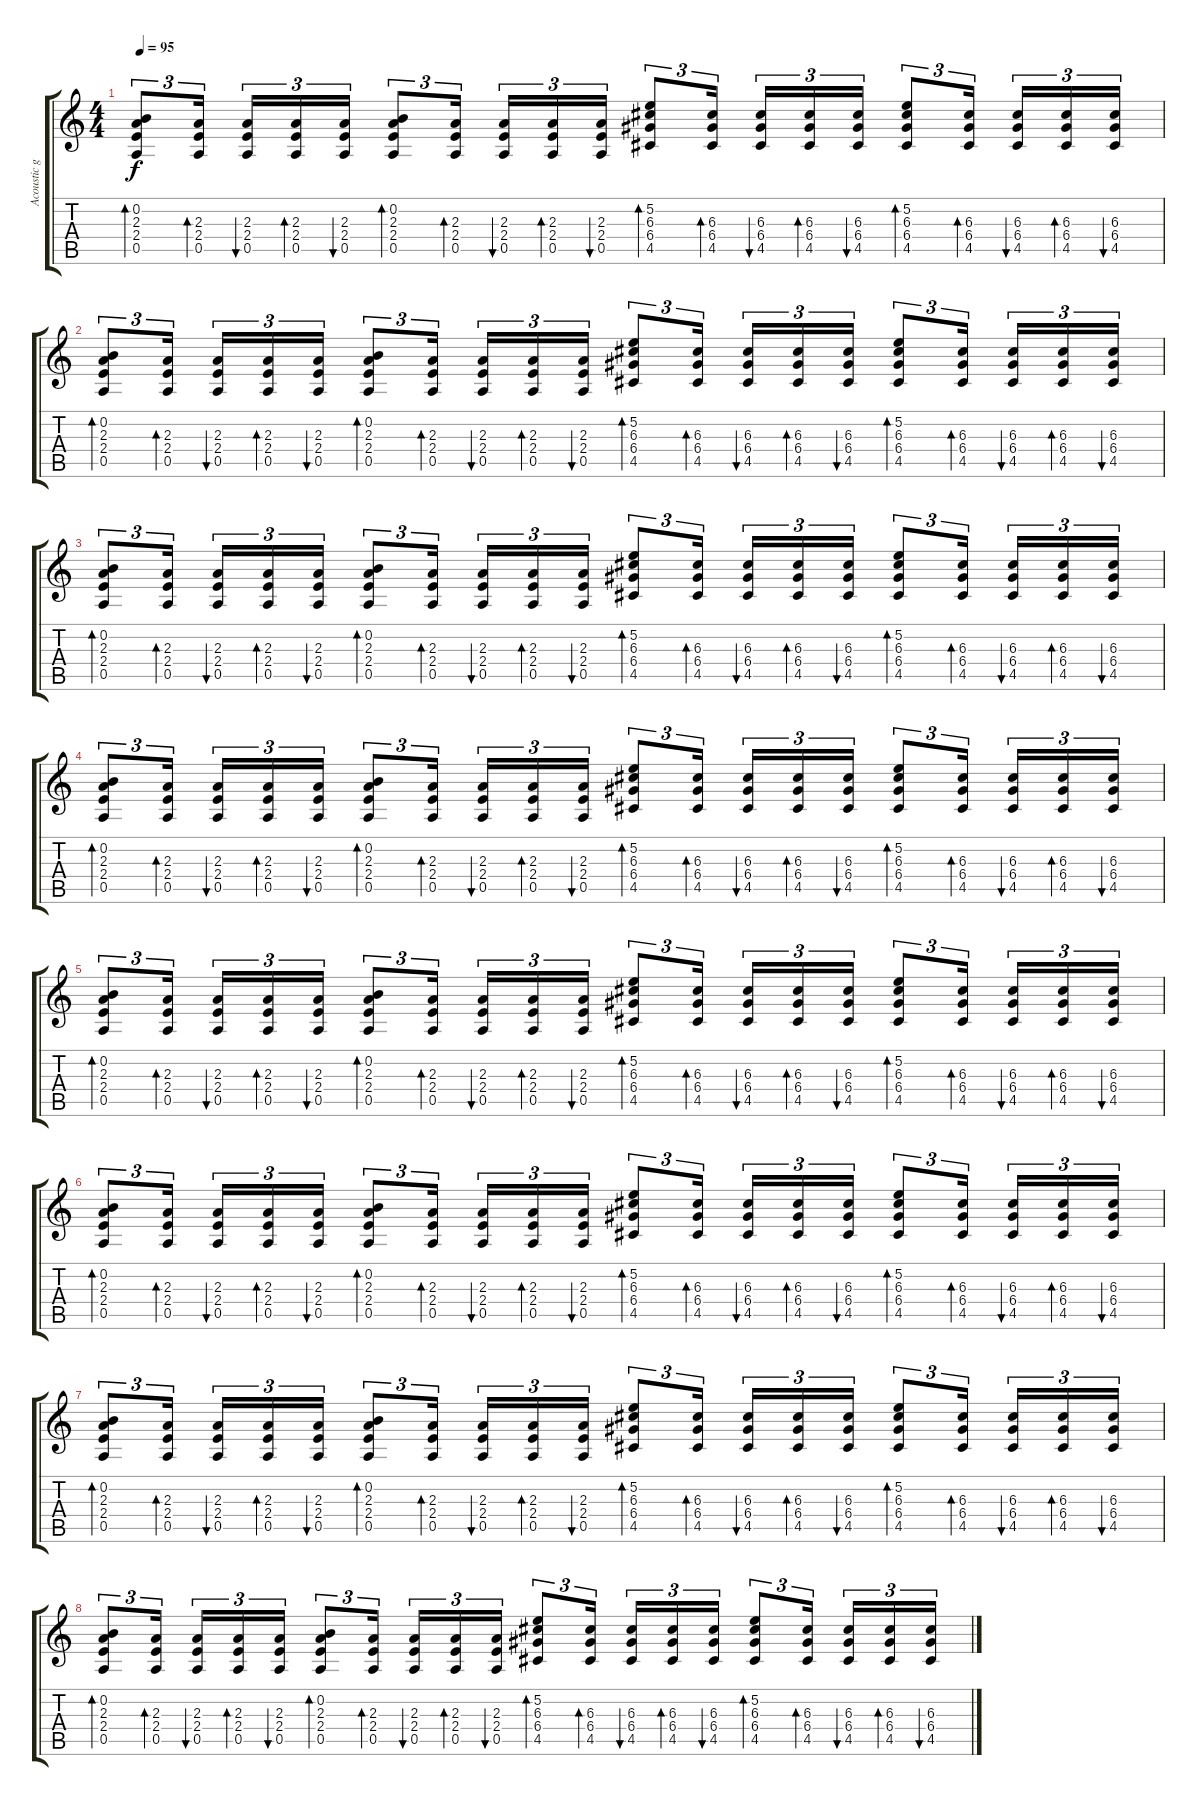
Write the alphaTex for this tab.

\track ("Acoustic guitar" "Acoustic g") {instrument acousticguitarsteel}
\staff {score tabs}
\tuning (E4 B3 G3 D3 A2 E2) {hide}
\ts (4 4)
\tempo 95
\clef g2
\ks c
(0.2 2.3 2.4 0.5).8{tu (3 2) bd 60 dy f} (2.3 2.4 0.5).16{tu (3 2) bd 60} (2.3 2.4 0.5).16{tu (3 2) bu 60} (2.3 2.4 0.5).16{tu (3 2) bd 60} (2.3 2.4 0.5).16{tu (3 2) bu 60} (0.2 2.3 2.4 0.5).8{tu (3 2) bd 60} (2.3 2.4 0.5).16{tu (3 2) bd 60} (2.3 2.4 0.5).16{tu (3 2) bu 60} (2.3 2.4 0.5).16{tu (3 2) bd 60} (2.3 2.4 0.5).16{tu (3 2) bu 60} (5.2 6.3 6.4 4.5).8{tu (3 2) bd 60} (6.3 6.4 4.5).16{tu (3 2) bd 60} (6.3 6.4 4.5).16{tu (3 2) bu 60} (6.3 6.4 4.5).16{tu (3 2) bd 60} (6.3 6.4 4.5).16{tu (3 2) bu 60} (5.2 6.3 6.4 4.5).8{tu (3 2) bd 60} (6.3 6.4 4.5).16{tu (3 2) bd 60} (6.3 6.4 4.5).16{tu (3 2) bu 60} (6.3 6.4 4.5).16{tu (3 2) bd 60} (6.3 6.4 4.5).16{tu (3 2) bu 60} |
(0.2 2.3 2.4 0.5).8{tu (3 2) bd 60} (2.3 2.4 0.5).16{tu (3 2) bd 60} (2.3 2.4 0.5).16{tu (3 2) bu 60} (2.3 2.4 0.5).16{tu (3 2) bd 60} (2.3 2.4 0.5).16{tu (3 2) bu 60} (0.2 2.3 2.4 0.5).8{tu (3 2) bd 60} (2.3 2.4 0.5).16{tu (3 2) bd 60} (2.3 2.4 0.5).16{tu (3 2) bu 60} (2.3 2.4 0.5).16{tu (3 2) bd 60} (2.3 2.4 0.5).16{tu (3 2) bu 60} (5.2 6.3 6.4 4.5).8{tu (3 2) bd 60} (6.3 6.4 4.5).16{tu (3 2) bd 60} (6.3 6.4 4.5).16{tu (3 2) bu 60} (6.3 6.4 4.5).16{tu (3 2) bd 60} (6.3 6.4 4.5).16{tu (3 2) bu 60} (5.2 6.3 6.4 4.5).8{tu (3 2) bd 60} (6.3 6.4 4.5).16{tu (3 2) bd 60} (6.3 6.4 4.5).16{tu (3 2) bu 60} (6.3 6.4 4.5).16{tu (3 2) bd 60} (6.3 6.4 4.5).16{tu (3 2) bu 60} |
(0.2 2.3 2.4 0.5).8{tu (3 2) bd 60} (2.3 2.4 0.5).16{tu (3 2) bd 60} (2.3 2.4 0.5).16{tu (3 2) bu 60} (2.3 2.4 0.5).16{tu (3 2) bd 60} (2.3 2.4 0.5).16{tu (3 2) bu 60} (0.2 2.3 2.4 0.5).8{tu (3 2) bd 60} (2.3 2.4 0.5).16{tu (3 2) bd 60} (2.3 2.4 0.5).16{tu (3 2) bu 60} (2.3 2.4 0.5).16{tu (3 2) bd 60} (2.3 2.4 0.5).16{tu (3 2) bu 60} (5.2 6.3 6.4 4.5).8{tu (3 2) bd 60} (6.3 6.4 4.5).16{tu (3 2) bd 60} (6.3 6.4 4.5).16{tu (3 2) bu 60} (6.3 6.4 4.5).16{tu (3 2) bd 60} (6.3 6.4 4.5).16{tu (3 2) bu 60} (5.2 6.3 6.4 4.5).8{tu (3 2) bd 60} (6.3 6.4 4.5).16{tu (3 2) bd 60} (6.3 6.4 4.5).16{tu (3 2) bu 60} (6.3 6.4 4.5).16{tu (3 2) bd 60} (6.3 6.4 4.5).16{tu (3 2) bu 60} |
(0.2 2.3 2.4 0.5).8{tu (3 2) bd 60} (2.3 2.4 0.5).16{tu (3 2) bd 60} (2.3 2.4 0.5).16{tu (3 2) bu 60} (2.3 2.4 0.5).16{tu (3 2) bd 60} (2.3 2.4 0.5).16{tu (3 2) bu 60} (0.2 2.3 2.4 0.5).8{tu (3 2) bd 60} (2.3 2.4 0.5).16{tu (3 2) bd 60} (2.3 2.4 0.5).16{tu (3 2) bu 60} (2.3 2.4 0.5).16{tu (3 2) bd 60} (2.3 2.4 0.5).16{tu (3 2) bu 60} (5.2 6.3 6.4 4.5).8{tu (3 2) bd 60} (6.3 6.4 4.5).16{tu (3 2) bd 60} (6.3 6.4 4.5).16{tu (3 2) bu 60} (6.3 6.4 4.5).16{tu (3 2) bd 60} (6.3 6.4 4.5).16{tu (3 2) bu 60} (5.2 6.3 6.4 4.5).8{tu (3 2) bd 60} (6.3 6.4 4.5).16{tu (3 2) bd 60} (6.3 6.4 4.5).16{tu (3 2) bu 60} (6.3 6.4 4.5).16{tu (3 2) bd 60} (6.3 6.4 4.5).16{tu (3 2) bu 60} |
(0.2 2.3 2.4 0.5).8{tu (3 2) bd 60} (2.3 2.4 0.5).16{tu (3 2) bd 60} (2.3 2.4 0.5).16{tu (3 2) bu 60} (2.3 2.4 0.5).16{tu (3 2) bd 60} (2.3 2.4 0.5).16{tu (3 2) bu 60} (0.2 2.3 2.4 0.5).8{tu (3 2) bd 60} (2.3 2.4 0.5).16{tu (3 2) bd 60} (2.3 2.4 0.5).16{tu (3 2) bu 60} (2.3 2.4 0.5).16{tu (3 2) bd 60} (2.3 2.4 0.5).16{tu (3 2) bu 60} (5.2 6.3 6.4 4.5).8{tu (3 2) bd 60} (6.3 6.4 4.5).16{tu (3 2) bd 60} (6.3 6.4 4.5).16{tu (3 2) bu 60} (6.3 6.4 4.5).16{tu (3 2) bd 60} (6.3 6.4 4.5).16{tu (3 2) bu 60} (5.2 6.3 6.4 4.5).8{tu (3 2) bd 60} (6.3 6.4 4.5).16{tu (3 2) bd 60} (6.3 6.4 4.5).16{tu (3 2) bu 60} (6.3 6.4 4.5).16{tu (3 2) bd 60} (6.3 6.4 4.5).16{tu (3 2) bu 60} |
(0.2 2.3 2.4 0.5).8{tu (3 2) bd 60} (2.3 2.4 0.5).16{tu (3 2) bd 60} (2.3 2.4 0.5).16{tu (3 2) bu 60} (2.3 2.4 0.5).16{tu (3 2) bd 60} (2.3 2.4 0.5).16{tu (3 2) bu 60} (0.2 2.3 2.4 0.5).8{tu (3 2) bd 60} (2.3 2.4 0.5).16{tu (3 2) bd 60} (2.3 2.4 0.5).16{tu (3 2) bu 60} (2.3 2.4 0.5).16{tu (3 2) bd 60} (2.3 2.4 0.5).16{tu (3 2) bu 60} (5.2 6.3 6.4 4.5).8{tu (3 2) bd 60} (6.3 6.4 4.5).16{tu (3 2) bd 60} (6.3 6.4 4.5).16{tu (3 2) bu 60} (6.3 6.4 4.5).16{tu (3 2) bd 60} (6.3 6.4 4.5).16{tu (3 2) bu 60} (5.2 6.3 6.4 4.5).8{tu (3 2) bd 60} (6.3 6.4 4.5).16{tu (3 2) bd 60} (6.3 6.4 4.5).16{tu (3 2) bu 60} (6.3 6.4 4.5).16{tu (3 2) bd 60} (6.3 6.4 4.5).16{tu (3 2) bu 60} |
(0.2 2.3 2.4 0.5).8{tu (3 2) bd 60} (2.3 2.4 0.5).16{tu (3 2) bd 60} (2.3 2.4 0.5).16{tu (3 2) bu 60} (2.3 2.4 0.5).16{tu (3 2) bd 60} (2.3 2.4 0.5).16{tu (3 2) bu 60} (0.2 2.3 2.4 0.5).8{tu (3 2) bd 60} (2.3 2.4 0.5).16{tu (3 2) bd 60} (2.3 2.4 0.5).16{tu (3 2) bu 60} (2.3 2.4 0.5).16{tu (3 2) bd 60} (2.3 2.4 0.5).16{tu (3 2) bu 60} (5.2 6.3 6.4 4.5).8{tu (3 2) bd 60} (6.3 6.4 4.5).16{tu (3 2) bd 60} (6.3 6.4 4.5).16{tu (3 2) bu 60} (6.3 6.4 4.5).16{tu (3 2) bd 60} (6.3 6.4 4.5).16{tu (3 2) bu 60} (5.2 6.3 6.4 4.5).8{tu (3 2) bd 60} (6.3 6.4 4.5).16{tu (3 2) bd 60} (6.3 6.4 4.5).16{tu (3 2) bu 60} (6.3 6.4 4.5).16{tu (3 2) bd 60} (6.3 6.4 4.5).16{tu (3 2) bu 60} |
(0.2 2.3 2.4 0.5).8{tu (3 2) bd 60} (2.3 2.4 0.5).16{tu (3 2) bd 60} (2.3 2.4 0.5).16{tu (3 2) bu 60} (2.3 2.4 0.5).16{tu (3 2) bd 60} (2.3 2.4 0.5).16{tu (3 2) bu 60} (0.2 2.3 2.4 0.5).8{tu (3 2) bd 60} (2.3 2.4 0.5).16{tu (3 2) bd 60} (2.3 2.4 0.5).16{tu (3 2) bu 60} (2.3 2.4 0.5).16{tu (3 2) bd 60} (2.3 2.4 0.5).16{tu (3 2) bu 60} (5.2 6.3 6.4 4.5).8{tu (3 2) bd 60} (6.3 6.4 4.5).16{tu (3 2) bd 60} (6.3 6.4 4.5).16{tu (3 2) bu 60} (6.3 6.4 4.5).16{tu (3 2) bd 60} (6.3 6.4 4.5).16{tu (3 2) bu 60} (5.2 6.3 6.4 4.5).8{tu (3 2) bd 60} (6.3 6.4 4.5).16{tu (3 2) bd 60} (6.3 6.4 4.5).16{tu (3 2) bu 60} (6.3 6.4 4.5).16{tu (3 2) bd 60} (6.3 6.4 4.5).16{tu (3 2) bu 60}
